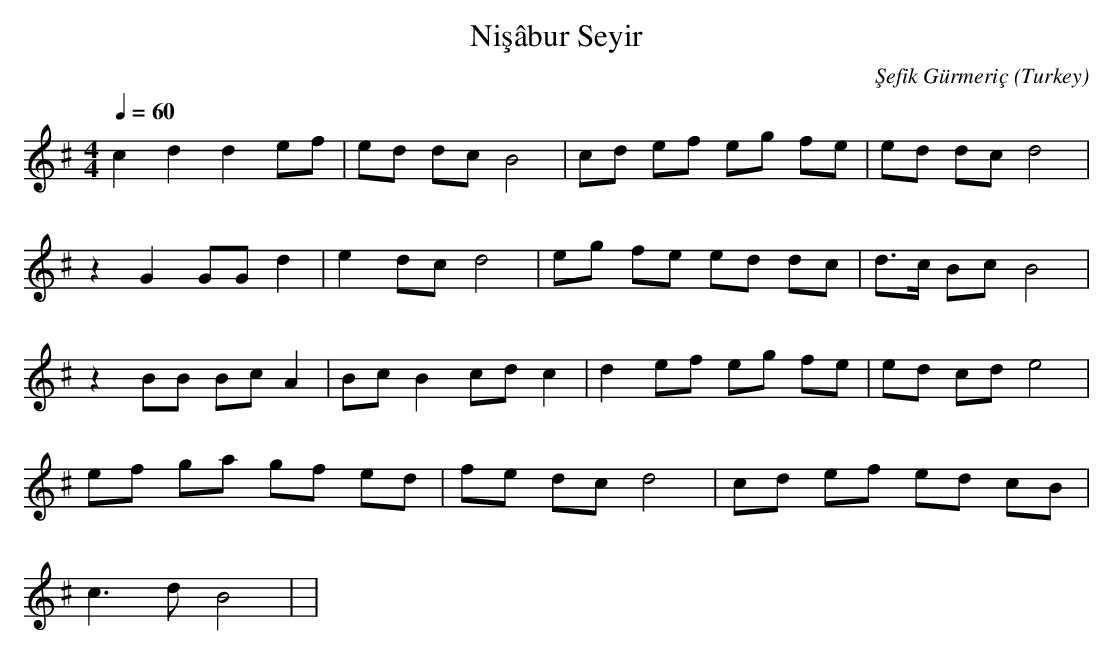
X:1
T: Nişâbur Seyir
C: Şefik Gürmeriç
O: Turkey
M: 4/4
L: 1/16
K: C ^c
Q: 1/4=60
c4 d4 d4 e2f2  | e2d2 d2c2 B8  | c2d2 e2f2 e2g2 f2e2  | \
w:   |   |   |
e2d2 d2c2 d8  |
w:   |
z4 G4 G2G2 d4  | e4 d2c2 d8  | e2g2 f2e2 e2d2 d2c2  | \
w:   |   |   |
d3c B2c2 B8  |
w:   |
z4 B2B2 B2c2 A4  | B2c2 B4 c2d2 c4  | \
w:   |   |
d4 e2f2 e2g2 f2e2  | e2d2 c2d2 e8  |
w:   |   |
e2f2 g2a2 g2f2 e2d2  | f2e2 d2c2 d8  | \
w:   |   |
c2d2 e2f2 e2d2 c2B2  |
w:   |
c6d2 B8  | |
